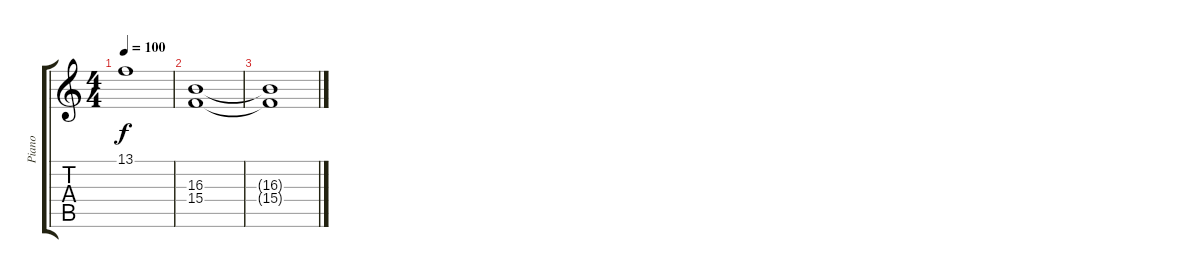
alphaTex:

\track ("Piano" "Piano") {instrument acousticgrandpiano}
\staff {score tabs}
\tuning (E4 B3 G3 D3 A2 E2) {hide}
\ts (4 4)
\tempo 100
\clef g2
\ks c
13.1{t}.1{dy f} |
(16.3 15.4).1 |
(16.3{t} 15.4{t}).1
